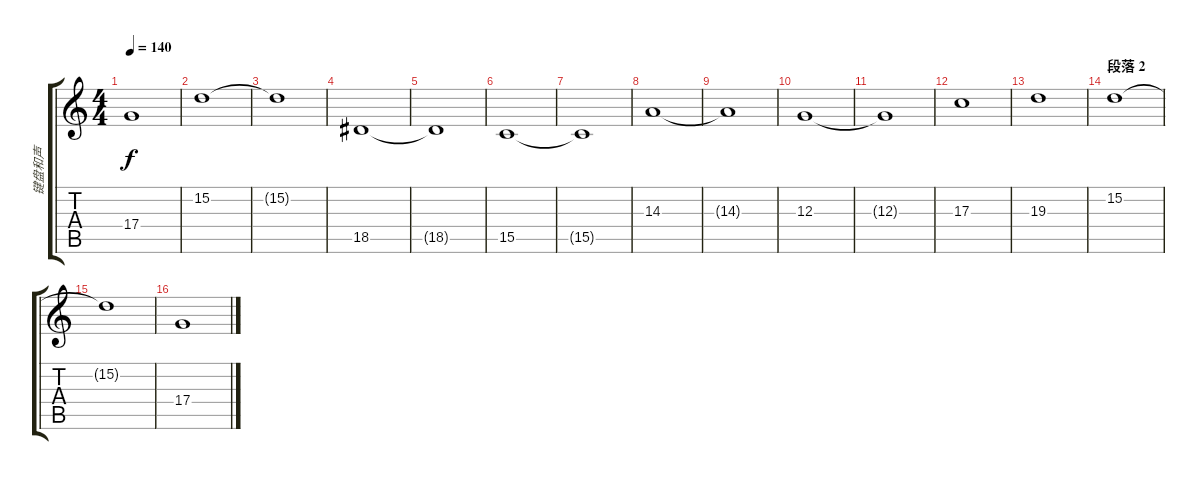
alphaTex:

\track ("键盘和声" "键盘和声") {instrument synthstrings2}
\staff {score tabs}
\tuning (E4 B3 G3 D3 A2 E2) {hide}
\ts (4 4)
\tempo 140
\clef g2
\ks c
17.4{t}.1{dy f} |
15.2.1 |
15.2{t}.1 |
18.5.1 |
18.5{t}.1 |
15.5.1 |
15.5{t}.1 |
14.3.1 |
14.3{t}.1 |
12.3.1 |
12.3{t}.1 |
17.3.1 |
19.3.1 |
\section ("" "段落 2")
15.2.1 |
15.2{t}.1 |
17.4.1
